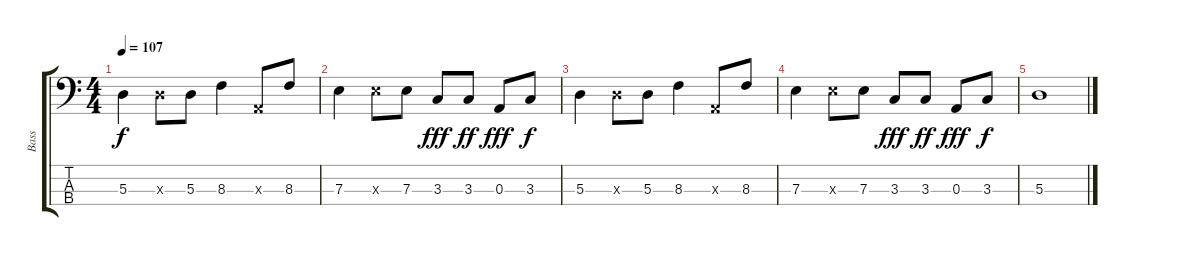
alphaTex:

\track ("Bass" "Bass") {instrument electricbassfinger}
\staff {score tabs}
\tuning (G2 D2 A1 E1) {hide}
\ts (4 4)
\tempo 107
\clef f4
\ks c
5.3.4{dy f} 5.3{x}.8 5.3.8 8.3.4 0.3{x}.8 8.3.8 |
7.3.4 7.3{x}.8 7.3.8 3.3.8{dy fff} 3.3.8{dy ff} 0.3.8{dy fff} 3.3.8{dy f} |
5.3.4 5.3{x}.8 5.3.8 8.3.4 0.3{x}.8 8.3.8 |
7.3.4 7.3{x}.8 7.3.8 3.3.8{dy fff} 3.3.8{dy ff} 0.3.8{dy fff} 3.3.8{dy f} |
5.3.1
